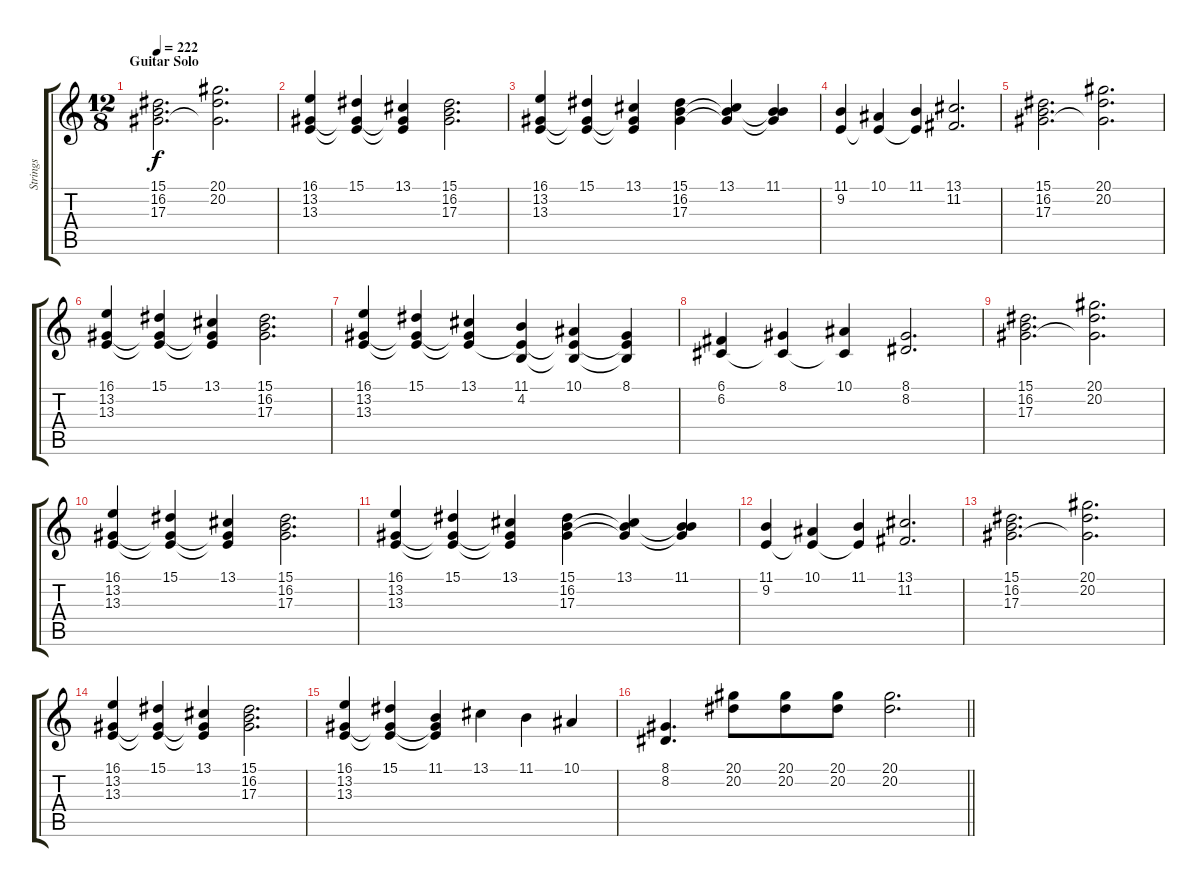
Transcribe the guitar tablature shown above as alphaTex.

\track ("Strings" "Strings") {instrument stringensemble1}
\staff {score tabs}
\tuning (C4 G3 Eb3 Bb2 F2 C2) {hide}
\ts (12 8)
\section ("" "Guitar Solo")
\tempo 222
\clef g2
\ks c
(15.1 16.2 17.3).2{d dy f} (20.1 20.2 17.3{t}).2{d} |
(16.1 13.2 13.3).4 (15.1 13.2{t} 13.3{t}).4 (13.1 13.2{t} 13.3{t}).4 (15.1 16.2 17.3).2{d} |
(16.1 13.2 13.3).4 (15.1 13.2{t} 13.3{t}).4 (13.1 13.2{t} 13.3{t}).4 (15.1 16.2 17.3).4 (13.1 16.2{t} 17.3{t}).4 (11.1 16.2{t} 17.3{t}).4 |
(11.1 9.2).4 (10.1 9.2{t}).4 (11.1 9.2{t}).4 (13.1 11.2).2{d} |
(15.1 16.2 17.3).2{d} (20.1 20.2 17.3{t}).2{d} |
(16.1 13.2 13.3).4 (15.1 13.2{t} 13.3{t}).4 (13.1 13.2{t} 13.3{t}).4 (15.1 16.2 17.3).2{d} |
(16.1 13.2 13.3).4 (15.1 13.2{t} 13.3{t}).4 (13.1 13.2{t} 13.3{t}).4 (11.1 4.2 13.3{t}).4 (10.1 4.2{t} 13.3{t}).4 (8.1 4.2{t} 13.3{t}).4 |
(6.1 6.2).4 (8.1 6.2{t}).4 (10.1 6.2{t}).4 (8.1 8.2).2{d} |
(15.1 16.2 17.3).2{d} (20.1 20.2 17.3{t}).2{d} |
(16.1 13.2 13.3).4 (15.1 13.2{t} 13.3{t}).4 (13.1 13.2{t} 13.3{t}).4 (15.1 16.2 17.3).2{d} |
(16.1 13.2 13.3).4 (15.1 13.2{t} 13.3{t}).4 (13.1 13.2{t} 13.3{t}).4 (15.1 16.2 17.3).4 (13.1 16.2{t} 17.3{t}).4 (11.1 16.2{t} 17.3{t}).4 |
(11.1 9.2).4 (10.1 9.2{t}).4 (11.1 9.2{t}).4 (13.1 11.2).2{d} |
(15.1 16.2 17.3).2{d} (20.1 20.2 17.3{t}).2{d} |
(16.1 13.2 13.3).4 (15.1 13.2{t} 13.3{t}).4 (13.1 13.2{t} 13.3{t}).4 (15.1 16.2 17.3).2{d} |
(16.1 13.2 13.3).4 (15.1 13.2{t} 13.3{t}).4 (11.1 13.2{t} 13.3{t}).4 13.1.4 11.1.4 10.1.4 |
\barLineRight lightlight
(8.1 8.2).4{d} (20.1 20.2).8 (20.1 20.2).8 (20.1 20.2).8 (20.1 20.2).2{d}
